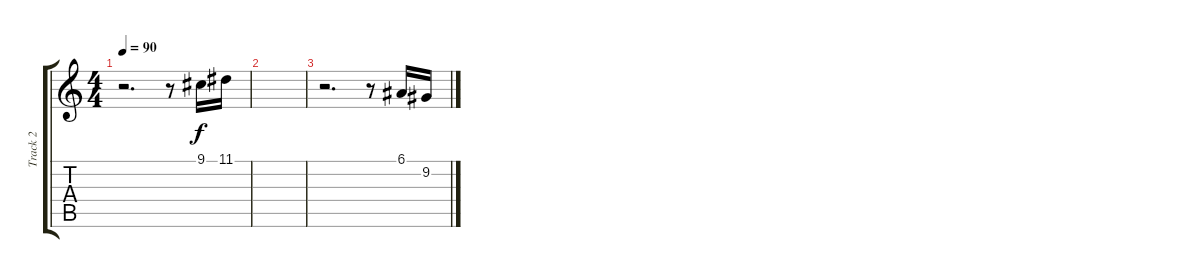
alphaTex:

\track ("Track 2" "Track 2") {instrument celesta}
\staff {score tabs}
\tuning (E4 B3 G3 D3 A2 E2) {hide}
\ts (4 4)
\tempo 90
\clef g2
\ks c
r.2{d dy f} r.8 9.1.16 11.1.16 |
|
r.2{d} r.8 6.1.16 9.2.16
